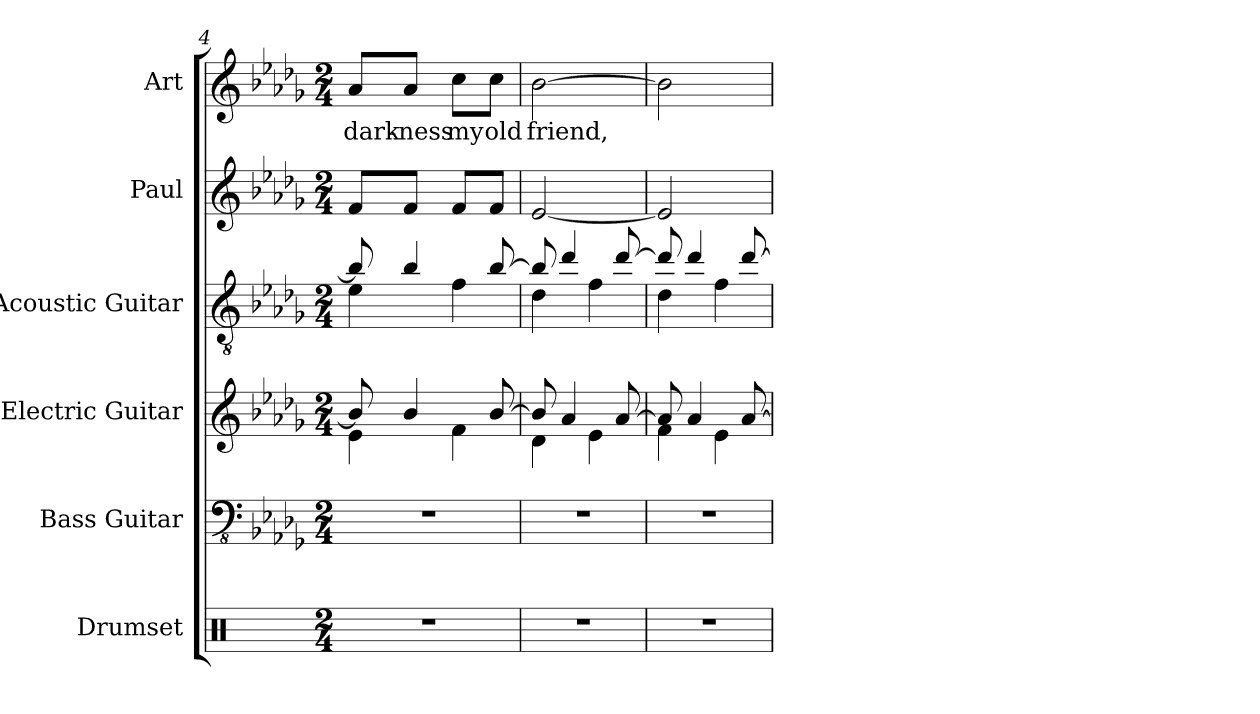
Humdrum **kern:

**kern	**kern	**kern	**kern	**kern	**kern	**text
*part6	*part5	*part4	*part3	*part2	*part1	*part1
*staff6	*staff5	*staff4	*staff3	*staff2	*staff1	*staff1
*I"Drumset	*I"Bass Guitar	*I"Electric Guitar	*I"Acoustic Guitar	*I"Paul	*I"Art	*
*I'Drs.	*I'B. Guit.	*I'El. Guit.	*I'Ac. Guit.	*I'Paul	*I'Art	*
*clefX	*clefFv4	*clefG2	*clefGv2	*clefG2	*clefG2	*
*	*	*	*	*ITrd1c2	*ITrd1c2	*
*k[]	*k[b-e-a-d-g-]	*k[b-e-a-d-g-]	*k[b-e-a-d-g-]	*k[b-e-a-d-g-c-f-]	*k[b-e-a-d-g-c-f-]	*
*M2/4	*M2/4	*M2/4	*M2/4	*M2/4	*M2/4	*
=4	=4	=4	=4	=4	=4	=4
*	*	*^	*^	*	*	*
2r	2r	8b-/]	4e-\	8b-/]	4e-\	8e-/L	8g-/L	dark-
.	.	4b-/	.	4b-/	.	8e-/J	8g-/J	-ness
.	.	.	4f\	.	4f\	8e-/L	8b-\L	my
.	.	[8b-/	.	[8b-/	.	8e-/J	8b-\J	old
=5	=5	=5	=5	=5	=5	=5	=5	=5
2r	2r	8b-/]	4d-\	8b-/]	4d-\	[2d-/	[2a-\	friend,
.	.	4a-/	.	4dd-/	.	.	.	.
.	.	.	4e-\	.	4f\	.	.	.
.	.	[8a-/	.	[8dd-/	.	.	.	.
!!LO:LB:g=z
=6	=6	=6	=6	=6	=6	=6	=6	=6
2r	2r	8a-/]	4f\	8dd-/]	4d-\	2d-/]	2a-\]	.
.	.	4a-/	.	4dd-/	.	.	.	.
.	.	.	4e-\	.	4f\	.	.	.
.	.	[8a-/	.	[8dd-/	.	.	.	.
*	*	*v	*v	*	*	*	*	*
*	*	*	*v	*v	*	*	*
=	=	=	=	=	=	=
*-	*-	*-	*-	*-	*-	*-
